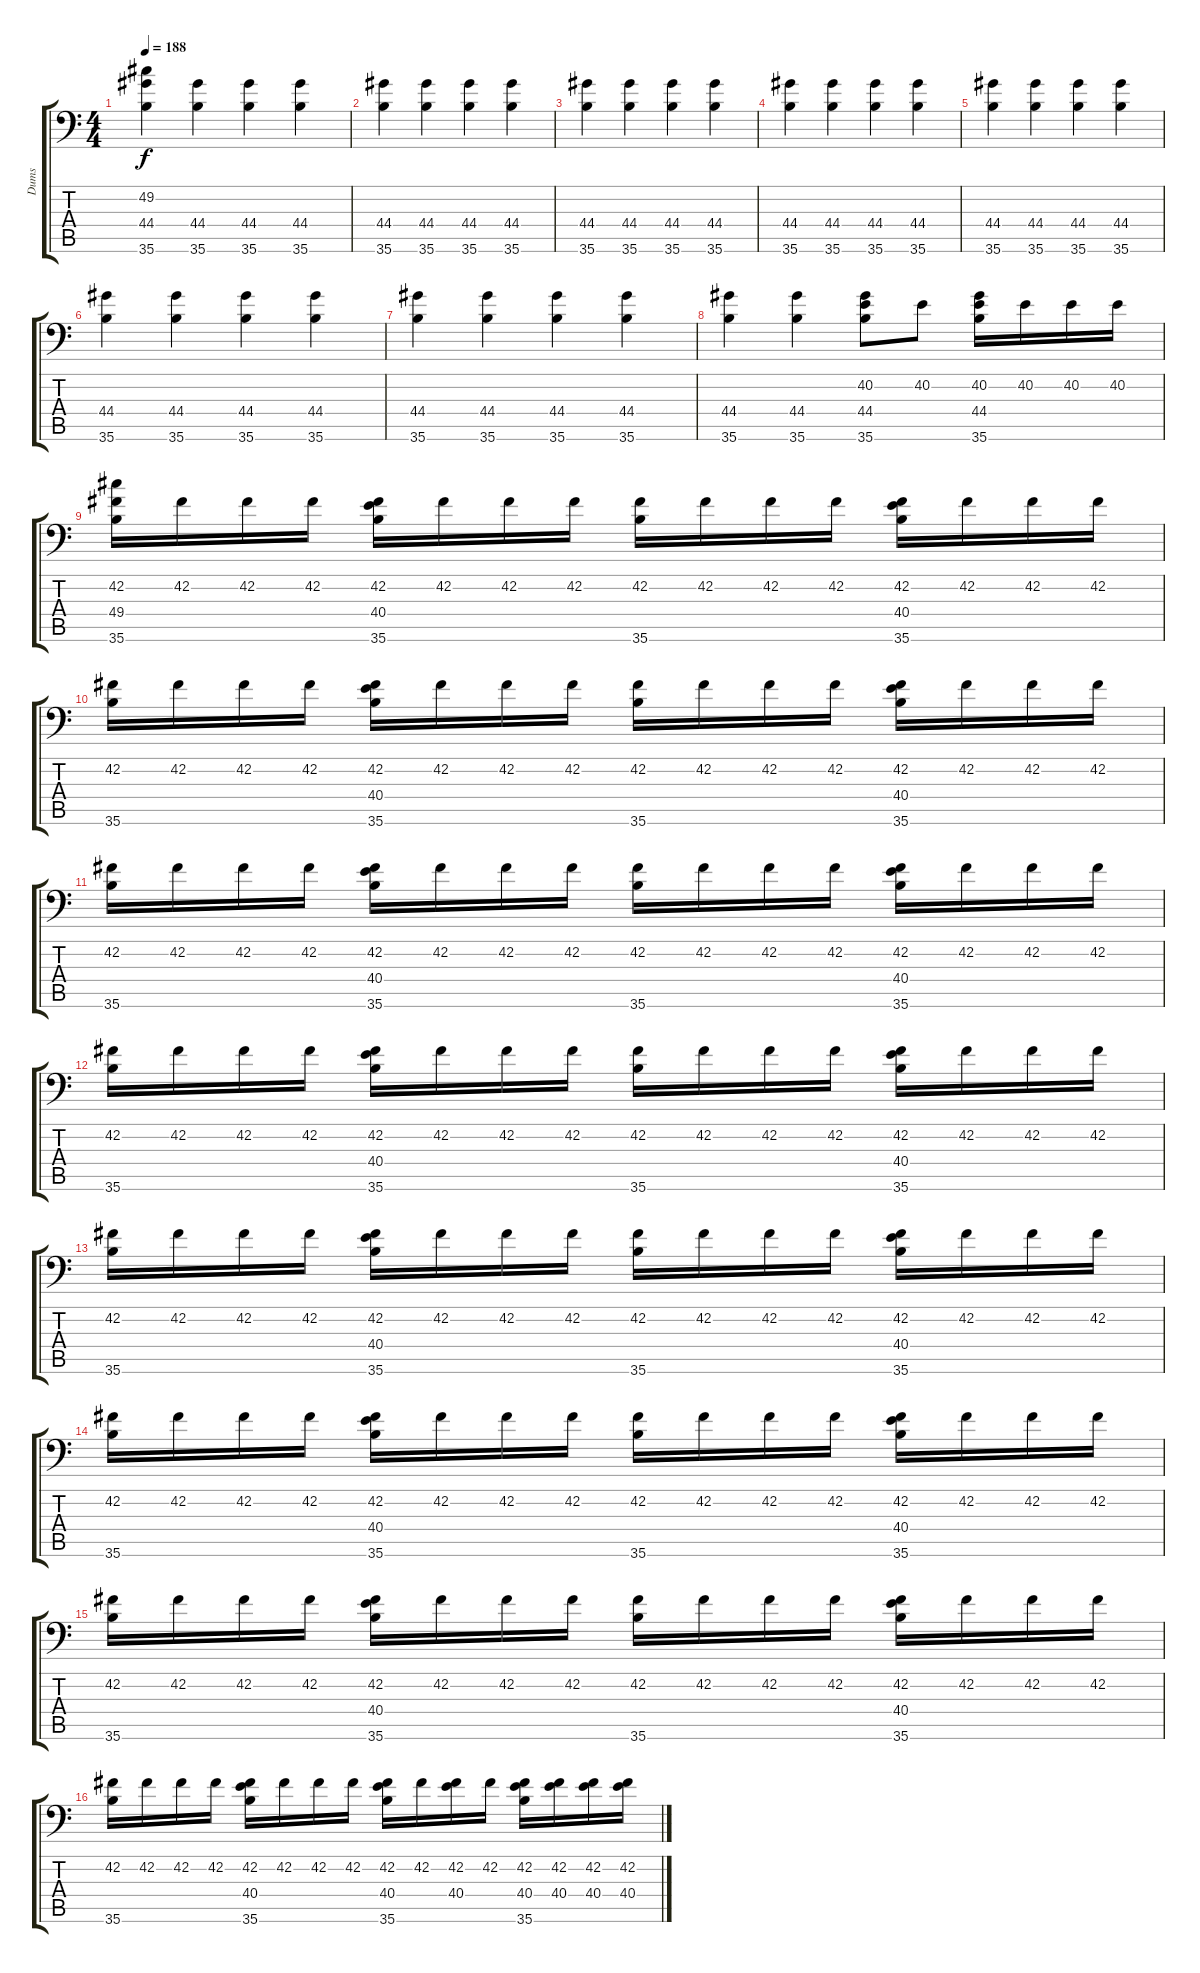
\track ("Dums" "Dums") {instrument acousticgrandpiano}
\staff {score tabs}
\tuning (C-1 C-1 C-1 C-1 C-1 C-1) {hide}
\ts (4 4)
\tempo 188
\clef f4
\ks c
(49.2 44.4 35.6).4{dy f} (44.4 35.6).4 (44.4 35.6).4 (44.4 35.6).4 |
(44.4 35.6).4 (44.4 35.6).4 (44.4 35.6).4 (44.4 35.6).4 |
(44.4 35.6).4 (44.4 35.6).4 (44.4 35.6).4 (44.4 35.6).4 |
(44.4 35.6).4 (44.4 35.6).4 (44.4 35.6).4 (44.4 35.6).4 |
(44.4 35.6).4 (44.4 35.6).4 (44.4 35.6).4 (44.4 35.6).4 |
(44.4 35.6).4 (44.4 35.6).4 (44.4 35.6).4 (44.4 35.6).4 |
(44.4 35.6).4 (44.4 35.6).4 (44.4 35.6).4 (44.4 35.6).4 |
(44.4 35.6).4 (44.4 35.6).4 (40.2 44.4 35.6).8 40.2.8 (40.2 44.4 35.6).16 40.2.16 40.2.16 40.2.16 |
(42.2 49.4 35.6).16 42.2.16 42.2.16 42.2.16 (42.2 40.4 35.6).16 42.2.16 42.2.16 42.2.16 (42.2 35.6).16 42.2.16 42.2.16 42.2.16 (42.2 40.4 35.6).16 42.2.16 42.2.16 42.2.16 |
(42.2 35.6).16 42.2.16 42.2.16 42.2.16 (42.2 40.4 35.6).16 42.2.16 42.2.16 42.2.16 (42.2 35.6).16 42.2.16 42.2.16 42.2.16 (42.2 40.4 35.6).16 42.2.16 42.2.16 42.2.16 |
(42.2 35.6).16 42.2.16 42.2.16 42.2.16 (42.2 40.4 35.6).16 42.2.16 42.2.16 42.2.16 (42.2 35.6).16 42.2.16 42.2.16 42.2.16 (42.2 40.4 35.6).16 42.2.16 42.2.16 42.2.16 |
(42.2 35.6).16 42.2.16 42.2.16 42.2.16 (42.2 40.4 35.6).16 42.2.16 42.2.16 42.2.16 (42.2 35.6).16 42.2.16 42.2.16 42.2.16 (42.2 40.4 35.6).16 42.2.16 42.2.16 42.2.16 |
(42.2 35.6).16 42.2.16 42.2.16 42.2.16 (42.2 40.4 35.6).16 42.2.16 42.2.16 42.2.16 (42.2 35.6).16 42.2.16 42.2.16 42.2.16 (42.2 40.4 35.6).16 42.2.16 42.2.16 42.2.16 |
(42.2 35.6).16 42.2.16 42.2.16 42.2.16 (42.2 40.4 35.6).16 42.2.16 42.2.16 42.2.16 (42.2 35.6).16 42.2.16 42.2.16 42.2.16 (42.2 40.4 35.6).16 42.2.16 42.2.16 42.2.16 |
(42.2 35.6).16 42.2.16 42.2.16 42.2.16 (42.2 40.4 35.6).16 42.2.16 42.2.16 42.2.16 (42.2 35.6).16 42.2.16 42.2.16 42.2.16 (42.2 40.4 35.6).16 42.2.16 42.2.16 42.2.16 |
(42.2 35.6).16 42.2.16 42.2.16 42.2.16 (42.2 40.4 35.6).16 42.2.16 42.2.16 42.2.16 (42.2 40.4 35.6).16 42.2.16 (42.2 40.4).16 42.2.16 (42.2 40.4 35.6).16 (42.2 40.4).16 (42.2 40.4).16 (42.2 40.4).16
